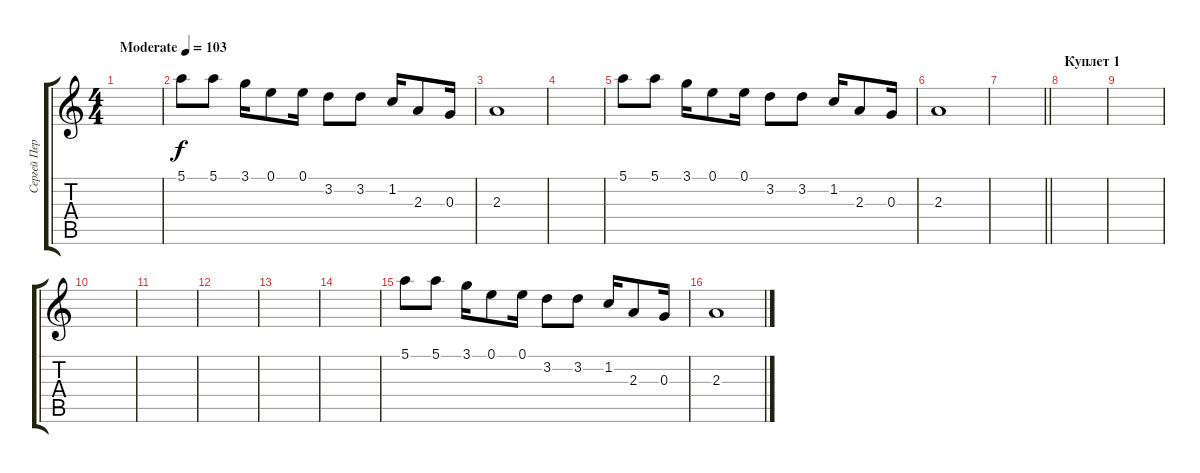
\track ("Сергей Перегуда (электро-гитара 1)" "Сергей Пер") {instrument electricguitarjazz}
\staff {score tabs}
\tuning (E4 B3 G3 D3 A2 E2) {hide}
\ts (4 4)
\tempo (103 "Moderate")
\clef g2
\ks c
|
5.1.8 5.1.8 3.1.16 0.1.8 0.1.16 3.2.8 3.2.8 1.2.16 2.3.8 0.3.16 |
2.3.1 |
|
5.1.8 5.1.8 3.1.16 0.1.8 0.1.16 3.2.8 3.2.8 1.2.16 2.3.8 0.3.16 |
2.3.1 |
\barLineRight lightlight
|
\section ("" "Куплет 1")
|
|
|
|
|
|
|
5.1.8 5.1.8 3.1.16 0.1.8 0.1.16 3.2.8 3.2.8 1.2.16 2.3.8 0.3.16 |
2.3.1
